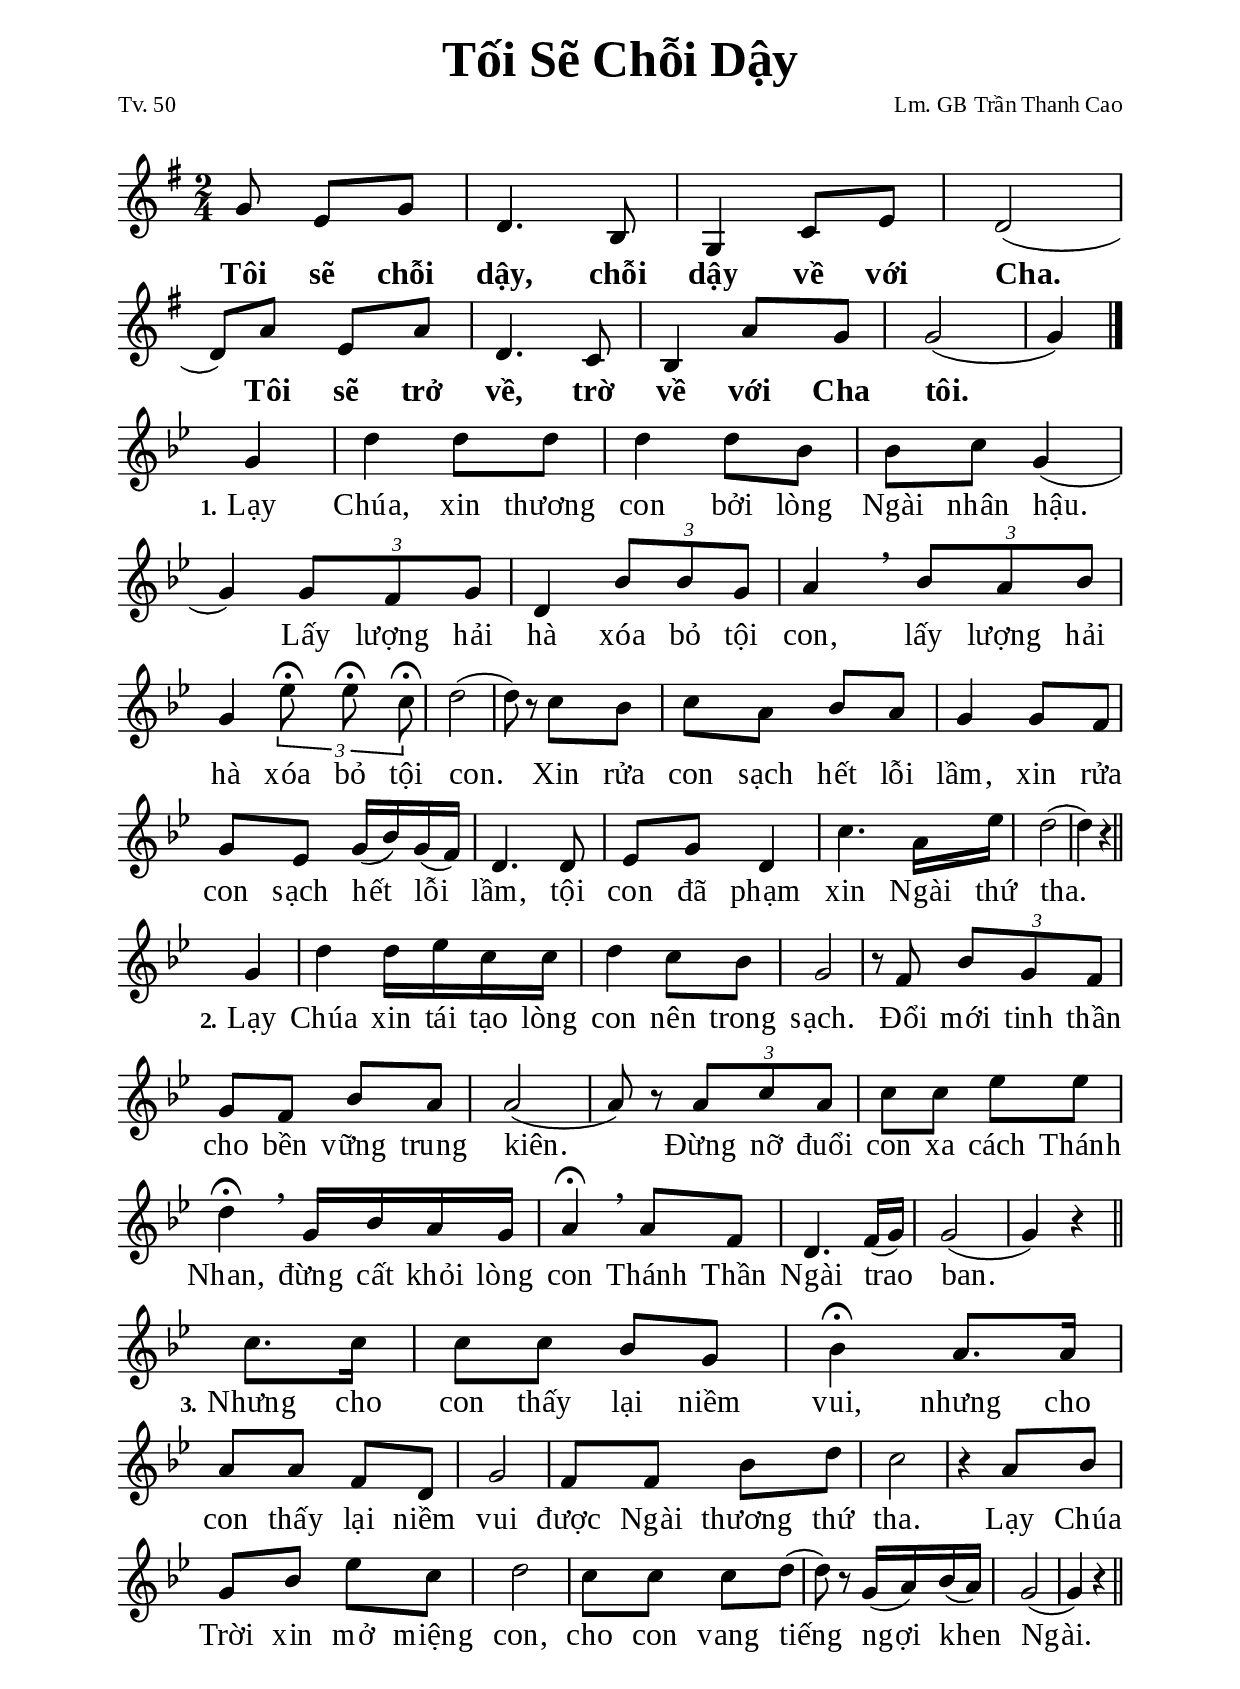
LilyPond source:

% Cài đặt chung
\version "2.20.0"
\include "english.ly"

\header {
  title = \markup { \fontsize #3 "Tối Sẽ Chỗi Dậy" }
  poet = "Tv. 50"
  composer = "Lm. GB Trần Thanh Cao"
  arranger = " "
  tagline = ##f
}

\paper {
  #(set-paper-size "a4")
  top-margin = 10\mm
  bottom-margin = 10\mm
  left-margin = 20\mm
  right-margin = 20\mm
  indent = #0
  #(define fonts
    (make-pango-font-tree
      "Liberation Serif"
      "Liberation Serif"
      "Liberation Serif"
      (/ 20 20)))
  page-count = #1
}

% Nhạc điệp khúc
nhacDiepKhuc = \relative c'' {
  \partial 4. g8 e g |
  d4. b8 |
  g4 c8 e |
  d2 ( |
  d8) a' e a |
  d,4. c8 |
  b4 a'8 g |
  g2 ( |
  g4) \bar "|."
}

% Nhạc phiên khúc
nhacPhienKhucMot = \relative c'' {
  \partial 4 g4 |
  d' d8 d |
  d4 d8 bf |
  bf c g4 ( |
  g) \tuplet 3/2 { g8 f g } |
  d4 \tuplet 3/2 { bf'8 bf g } |
  a4 \breathe \tuplet 3/2 { bf8 a bf } |
  \autoBeamOff
  g4 \tuplet 3/2 { ef'8 \fermata ef \fermata c \fermata } |
  \autoBeamOn
  d2 ( |
  d8) r c bf |
  c a bf a |
  g4 g8 f |
  g ef g16 (bf) g (f) |
  d4. d8 |
  ef8 g d4 |
  c'4. a16 ef' |
  d2 ( |
  d4) r \bar "||"
}

nhacPhienKhucHai = \relative c'' {
  \partial 4 g4 |
  d'4 d16 ef c c |
  d4 c8 bf |
  g2 |
  r8 f \tuplet 3/2 { bf8 g f } |
  g f bf a |
  a2 ( |
  a8) r \tuplet 3/2 { a8 c a } |
  c c ef ef |
  d4 \fermata \breathe g,16 bf a g |
  a4 \fermata \breathe a8 f |
  d4. f16 (g) |
  g2 ( |
  g4) r \bar "||"
}

nhacPhienKhucBa = \relative c'' {
  \partial 4 c8. c16 |
  c8 c bf g |
  bf4 \fermata a8. a16 |
  a8 a f d |
  g2 |
  f8 f bf d |
  c2 |
  r4 a8 bf |
  g bf ef c |
  d2 |
  c8 c c d ( |
  d) r g,16 (a) bf (a) |
  g2 ( |
  g4) r \bar "||"
}

% Lời điệp khúc
loiDiepKhuc = \lyricmode {
  Tôi sẽ chỗi dậy, chỗi dậy về với Cha.
  Tôi sẽ trở về, trờ về với Cha tôi.
}

% Lời phiên khúc
loiPhienKhucMot = \lyricmode {
  \set stanza = #"1."
  Lạy Chúa, xin thương con bởi lòng Ngài nhân hậu.
  Lấy lượng hải hà xóa bỏ tội con,
  lấy lượng hải hà xóa bỏ tội con.
  Xin rửa con sạch hết lỗi lầm,
  xin rửa con sạch hết lỗi lầm,
  tội con đã phạm xin Ngài thứ tha.
}

loiPhienKhucHai = \lyricmode {
  \set stanza = #"2."
  Lạy Chúa xin tái tạo lòng con nên trong sạch.
  Đổi mới tinh thần cho bền vững trung kiên.
  Đừng nỡ đuổi con xa cách Thánh Nhan,
  đừng cất khỏi lòng con Thánh Thần Ngài trao ban.
}

loiPhienKhucBa = \lyricmode {
  \set stanza = #"3."
  Nhưng cho con thấy lại niềm vui,
  nhưng cho con thấy lại niềm vui
  được Ngài thương thứ tha.
  Lạy Chúa Trời xin mở miệng con,
  cho con vang tiếng ngợi khen Ngài.
}


% Dàn trang
\score {
  \new ChoirStaff <<
    \new Staff = diepKhuc \with {
        \consists "Merge_rests_engraver"
        \magnifyStaff #(magstep +1)
      }
      <<
      \new Voice = beSop {
        \key g \major \time 2/4 \stemNeutral \nhacDiepKhuc
      }
    >>
    \new Lyrics \lyricsto beSop \loiDiepKhuc
  >>
  \layout {
    \override Lyrics.LyricText.font-series = #'bold
    \override Lyrics.LyricText.font-size = #+3
    \override Lyrics.LyricSpace.minimum-distance = #4.0
    \override Score.BarNumber.break-visibility = ##(#f #f #f)
    \override Score.SpacingSpanner.uniform-stretching = ##t
  }
}

\score {
  \new ChoirStaff <<
    \new Staff = phienKhuc \with {
        \magnifyStaff #(magstep +1)
      }
      <<
      \new Voice = beSop {
        \key bf \major \time 2/4 \nhacPhienKhucMot
      }
    >>
    \new Lyrics \lyricsto beSop \loiPhienKhucMot
  >>
  \layout {
    \override Staff.TimeSignature.transparent = ##t
    \override Lyrics.LyricText.font-size = #+3
    \override Lyrics.LyricSpace.minimum-distance = #2.2
    \override Score.BarNumber.break-visibility = ##(#f #f #f)
    \override Score.SpacingSpanner.uniform-stretching = ##t
  } 
}

\score {
  \new ChoirStaff <<
    \new Staff = phienKhuc \with {
        \magnifyStaff #(magstep +1)
      }
      <<
      \new Voice = beSop {
        \key bf \major \time 2/4 \nhacPhienKhucHai
      }
    >>
    \new Lyrics \lyricsto beSop \loiPhienKhucHai
  >>
  \layout {
    \override Staff.TimeSignature.transparent = ##t
    \override Lyrics.LyricText.font-size = #+3
    \override Lyrics.LyricSpace.minimum-distance = #1.2
    \override Score.BarNumber.break-visibility = ##(#f #f #f)
    \override Score.SpacingSpanner.uniform-stretching = ##t
  } 
}

\score {
  \new ChoirStaff <<
    \new Staff = phienKhuc \with {
        \magnifyStaff #(magstep +1)
      }
      <<
      \new Voice = beSop {
        \key bf \major \time 2/4 \nhacPhienKhucBa
      }
    >>
    \new Lyrics \lyricsto beSop \loiPhienKhucBa
  >>
  \layout {
    \override Staff.TimeSignature.transparent = ##t
    \override Lyrics.LyricText.font-size = #+3
    \override Lyrics.LyricSpace.minimum-distance = #1.8
    \override Score.BarNumber.break-visibility = ##(#f #f #f)
    \override Score.SpacingSpanner.uniform-stretching = ##t
  } 
}
